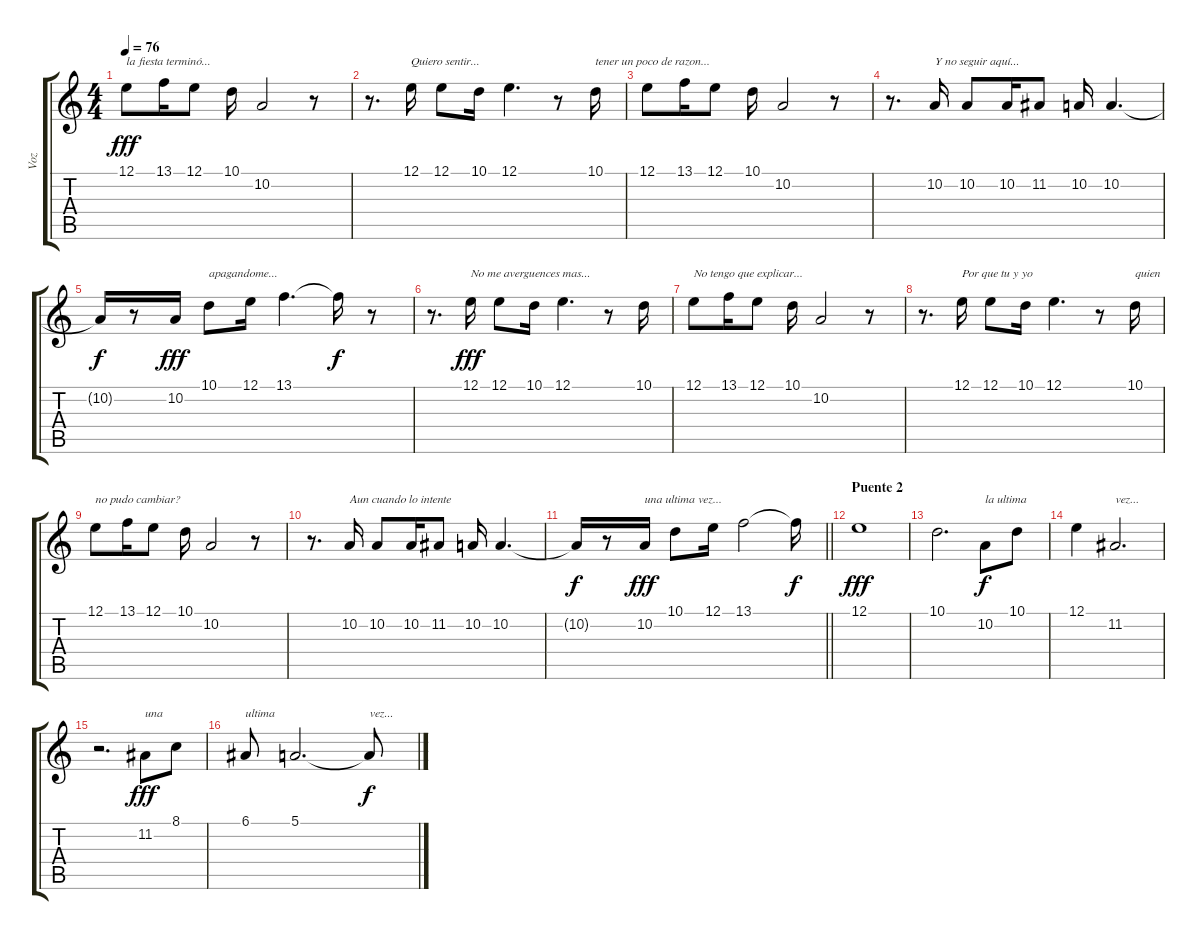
\track ("Voz" "Voz") {instrument pad7halo}
\staff {score tabs}
\tuning (E4 B3 G3 D3 A2 E2) {hide}
\ts (4 4)
\tempo 76
\clef g2
\ks c
12.1.8{txt "la fiesta terminó..." dy fff} 13.1.16 12.1.8 10.1.16 10.2.2 r.8 |
r.8{d} 12.1.16{txt "Quiero sentir..."} 12.1.8 10.1.16 12.1.4{d} r.8 10.1.16{txt "tener un poco de razon..."} |
12.1.8 13.1.16 12.1.8 10.1.16 10.2.2 r.8 |
r.8{d} 10.2.16{txt "Y no seguir aquí..."} 10.2.8 10.2.16 11.2.8 10.2.16 10.2.4{d} |
10.2{t}.16{dy f} r.8 10.2.16{dy fff} 10.1.8{txt "apagandome..."} 12.1.16 13.1.4{d} 13.1{t}.16{dy f} r.8 |
r.8{d} 12.1.16{txt "No me averguences mas..." dy fff} 12.1.8 10.1.16 12.1.4{d} r.8 10.1.16 |
12.1.8{txt "No tengo que explicar..."} 13.1.16 12.1.8 10.1.16 10.2.2 r.8 |
r.8{d} 12.1.16{txt "Por que tu y yo"} 12.1.8 10.1.16 12.1.4{d} r.8 10.1.16{txt "quien"} |
12.1.8{txt "no pudo cambiar?"} 13.1.16 12.1.8 10.1.16 10.2.2 r.8 |
r.8{d} 10.2.16{txt "Aun cuando lo intente"} 10.2.8 10.2.16 11.2.8 10.2.16 10.2.4{d} |
\barLineRight lightlight
10.2{t}.16{dy f} r.8 10.2.16{txt "una ultima vez..." dy fff} 10.1.8 12.1.16 13.1.2 13.1{t}.16{dy f} |
\section ("" "Puente 2")
12.1.1{dy fff} |
10.1.2{d} 10.2.8{txt "la ultima" dy f} 10.1.8 |
12.1.4 11.2.2{d txt "vez..."} |
r.2{d} 11.2.8{txt "una" dy fff} 8.1.8 |
6.1.8{txt "ultima"} 5.1.2{d} 5.1{t}.8{txt "vez..." dy f}
